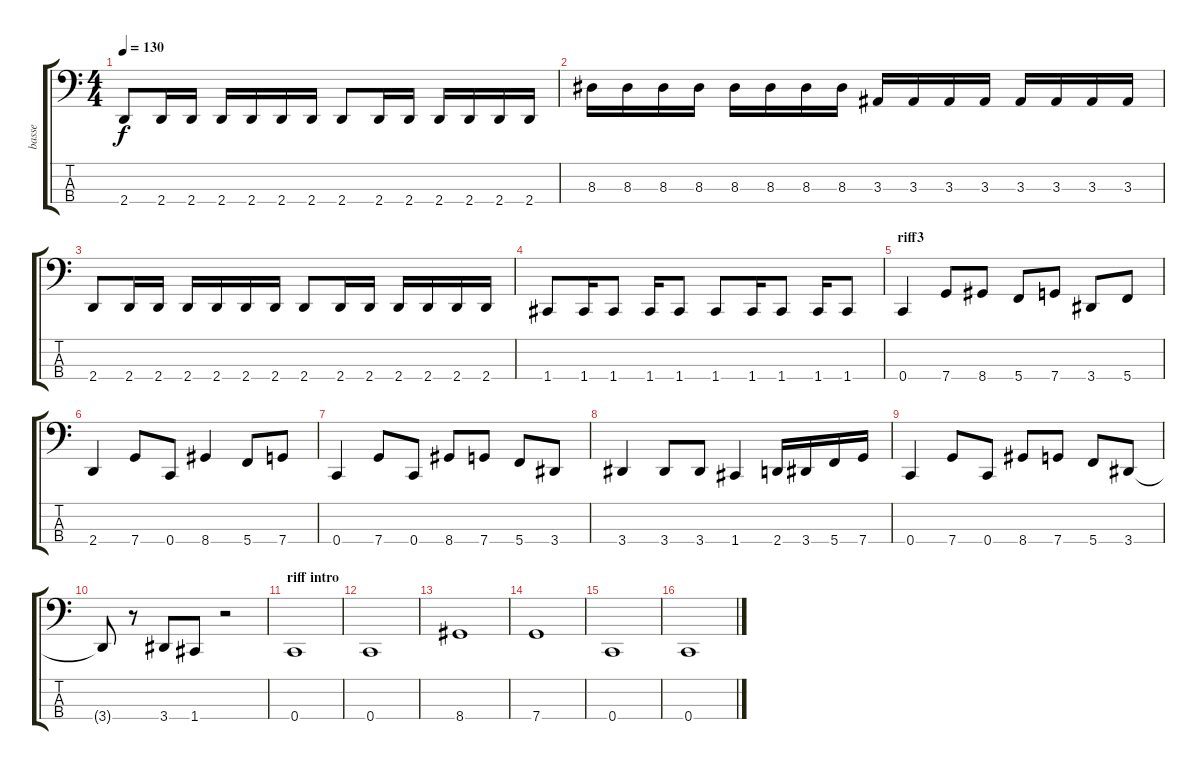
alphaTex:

\track ("basse" "basse") {instrument electricbasspick}
\staff {score tabs}
\tuning (F2 C2 G1 C1) {hide}
\ts (4 4)
\tempo 130
\clef f4
\ks c
2.4.8{dy f} 2.4.16 2.4.16 2.4.16 2.4.16 2.4.16 2.4.16 2.4.8 2.4.16 2.4.16 2.4.16 2.4.16 2.4.16 2.4.16 |
8.3.16 8.3.16 8.3.16 8.3.16 8.3.16 8.3.16 8.3.16 8.3.16 3.3.16 3.3.16 3.3.16 3.3.16 3.3.16 3.3.16 3.3.16 3.3.16 |
2.4.8 2.4.16 2.4.16 2.4.16 2.4.16 2.4.16 2.4.16 2.4.8 2.4.16 2.4.16 2.4.16 2.4.16 2.4.16 2.4.16 |
1.4.8 1.4.16 1.4.8 1.4.16 1.4.8 1.4.8 1.4.16 1.4.8 1.4.16 1.4.8 |
\section ("" "riff3")
0.4.4 7.4.8 8.4.8 5.4.8 7.4.8 3.4.8 5.4.8 |
2.4.4 7.4.8 0.4.8 8.4.4 5.4.8 7.4.8 |
0.4.4 7.4.8 0.4.8 8.4.8 7.4.8 5.4.8 3.4.8 |
3.4.4 3.4.8 3.4.8 1.4.4 2.4.16 3.4.16 5.4.16 7.4.16 |
0.4.4 7.4.8 0.4.8 8.4.8 7.4.8 5.4.8 3.4.8 |
3.4{t}.8 r.8 3.4.8 1.4.8 r.2 |
\section ("" "riff intro")
0.4.1 |
0.4.1 |
8.4.1 |
7.4.1 |
0.4.1 |
0.4.1
